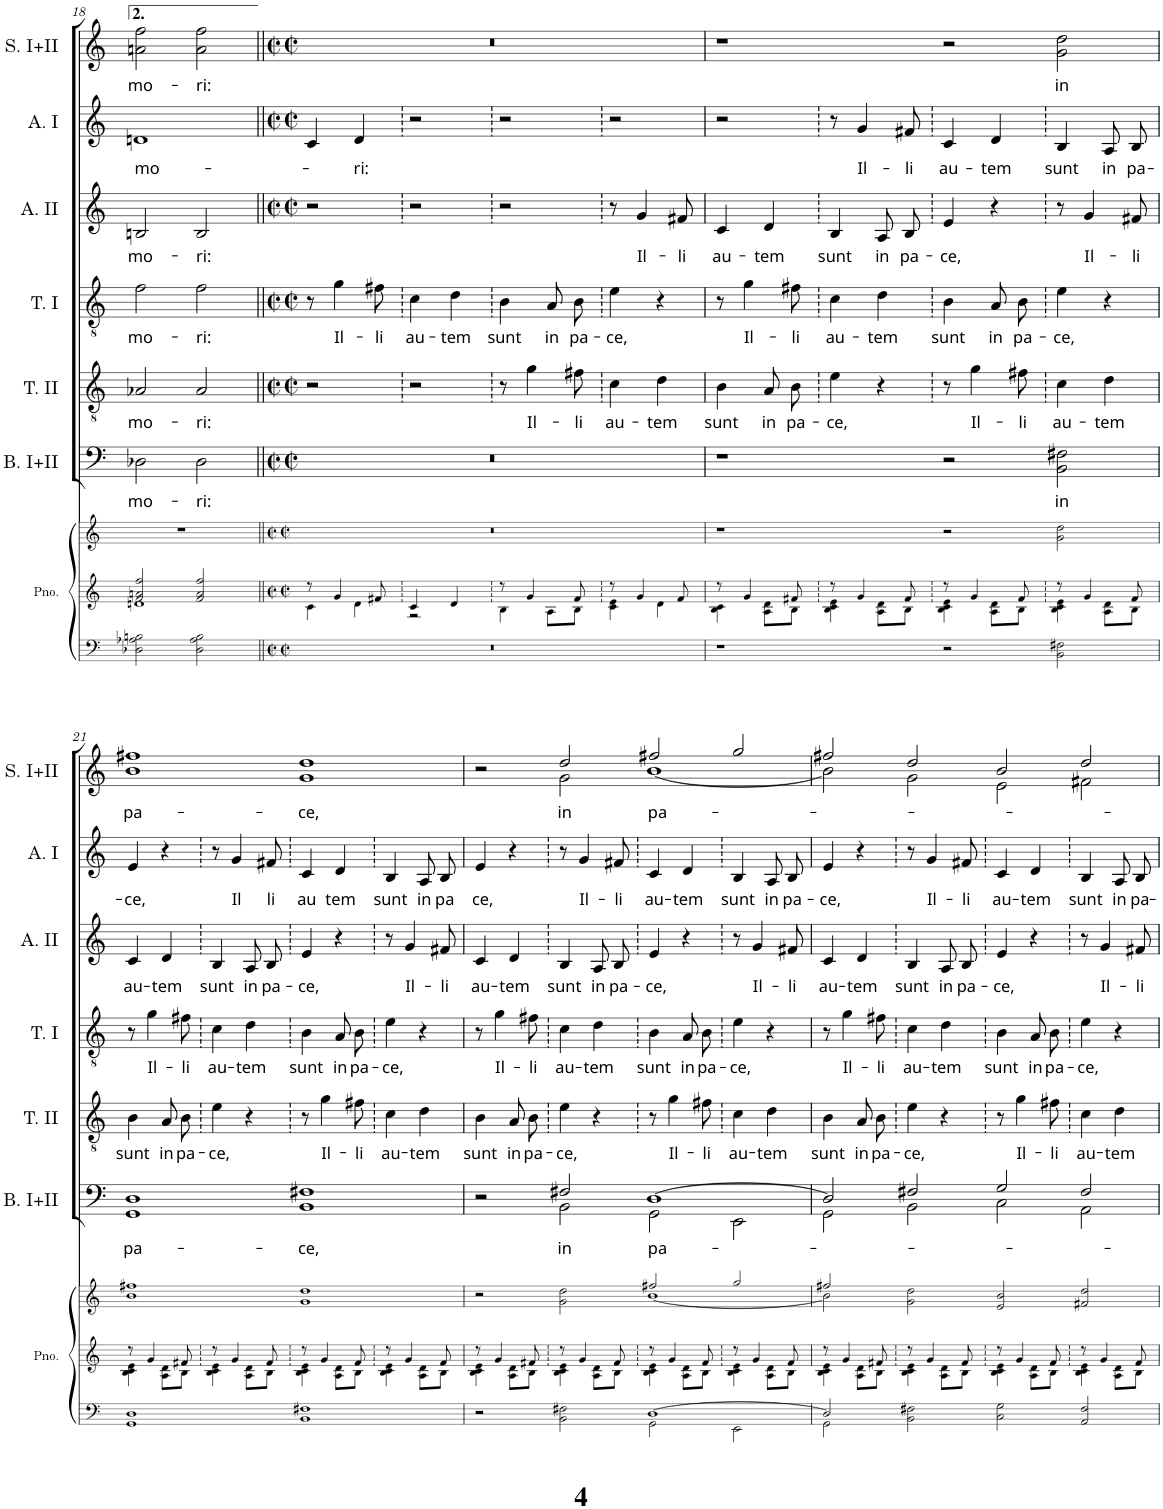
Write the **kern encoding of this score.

**kern	**kern	**kern	**kern	**text	**kern	**text	**kern	**text	**kern	**text	**kern	**text	**kern	**text	**kern	**kern
*part9	*part9	*part9	*part8	*part8	*part7	*part7	*part6	*part6	*part5	*part5	*part4	*part4	*part3	*part3	*part2	*part1
*staff11	*staff10	*staff9	*staff8	*staff8	*staff7	*staff7	*staff6	*staff6	*staff5	*staff5	*staff4	*staff4	*staff3	*staff3	*staff2	*staff1
*I"Piano	*	*	*I"Bass I+II	*	*I"Tenor II	*	*I"Tenor I	*	*I"Alto II	*	*I"Alto I	*	*I"Soprano I+II	*	*I"Soprano II	*I"Soprano I
*I'Pno.	*	*	*I'B. I+II	*	*I'T. II	*	*I'T. I	*	*I'A. II	*	*I'A. I	*	*I'S. I+II	*	*I'S. II	*I'S. I
!!LO:PB:g=z
*clefF4	*clefG2	*clefG2	*clefF4	*	*clefGv2	*	*clefGv2	*	*clefG2	*	*clefG2	*	*clefG2	*	*clefG2	*clefG2
*k[]	*k[]	*k[]	*k[]	*	*k[]	*	*k[]	*	*k[]	*	*k[]	*	*k[]	*	*k[]	*k[]
*M4/4	*M4/4	*M4/4	*M4/4	*	*M4/4	*	*M4/4	*	*M4/4	*	*M4/4	*	*M4/4	*	*M4/4	*M4/4
*met(c)	*met(c)	*met(c)	*met(c)	*	*met(c)	*	*met(c)	*	*met(c)	*	*met(c)	*	*met(c)	*	*met(c)	*met(c)
=18	=18	=18	=18	=18	=18	=18	=18	=18	=18	=18	=18	=18	=18	=18	=18	=18
*	*^	*	*	*	*	*	*	*	*	*	*	*	*	*	*	*
!	!	!	!	!	!LO:LY:b	!	!LO:LY:b	!	!LO:LY:b	!	!LO:LY:b	!	!LO:LY:b	!	!LO:LY:b	!	!
2D-X\ 2A-X\ 2Bn\	2f/ 2an/ 2ff/	1dn	1r	2D-X\	mo-	2A-X/	mo-	2f\	mo-	2Bn/	mo-	1dn	mo-	2an\ 2ff\	mo-	1r	1r
!	!	!	!	!	!LO:LY:b	!	!LO:LY:b	!	!LO:LY:b	!	!LO:LY:b	!	!	!	!LO:LY:b	!	!
2D-\ 2A-\ 2B\	2f/ 2a/ 2ff/	.	.	2D-\	-ri:	2A-/	-ri:	2f\	-ri:	2B/	-ri:	.	.	2a\ 2ff\	-ri:	.	.
=19||	=19||	=19||	=19||	=19||	=19||	=19||	=19||	=19||	=19||	=19||	=19||	=19||	=19||	=19||	=19||	=19||	=19||
*M4/2	*M4/2	*	*M4/2	*M4/2	*	*M4/2	*	*M4/2	*	*M4/2	*	*M4/2	*	*M4/2	*	*M4/2	*M4/2
*met(c|)	*met(c|)	*	*met(c|)	*met(c|)	*	*met(c|)	*	*met(c|)	*	*met(c|)	*	*met(c|)	*	*met(c|)	*	*met(c|)	*met(c|)
0r	8r	4c\	0r	0r	.	2r	.	8r	.	2r	.	4c/	.	0r	.	0r	0r
!	!	!	!	!	!	!	!	!	!LO:LY:b	!	!	!	!	!	!	!	!
.	4g/	.	.	.	.	.	.	4g\	Il-	.	.	.	.	.	.	.	.
!	!	!	!	!	!	!	!	!	!	!	!	!	!LO:LY:b	!	!	!	!
.	.	4d\	.	.	.	.	.	.	.	.	.	4d/	-ri:	.	.	.	.
!	!	!	!	!	!	!	!	!	!LO:LY:b	!	!	!	!	!	!	!	!
.	8f#X/	.	.	.	.	.	.	8f#X\	-li	.	.	.	.	.	.	.	.
!	!	!	!	!	!	!	!	!	!LO:LY:b	!	!	!	!	!	!	!	!
.	4c/	2r	.	.	.	2r	.	4c\	au-	2r	.	2r	.	.	.	.	.
!	!	!	!	!	!	!	!	!	!LO:LY:b	!	!	!	!	!	!	!	!
.	4d/	.	.	.	.	.	.	4d\	-tem	.	.	.	.	.	.	.	.
!	!	!	!	!	!	!	!	!	!LO:LY:b	!	!	!	!	!	!	!	!
.	8r	4B\	.	.	.	8r	.	4B\	sunt	2r	.	2r	.	.	.	.	.
!	!	!	!	!	!	!	!LO:LY:b	!	!	!	!	!	!	!	!	!	!
.	4g/	.	.	.	.	4g\	Il-	.	.	.	.	.	.	.	.	.	.
!	!	!	!	!	!	!	!	!	!LO:LY:b	!	!	!	!	!	!	!	!
.	.	8A\L	.	.	.	.	.	8A/L	in	.	.	.	.	.	.	.	.
!	!	!	!	!	!	!	!LO:LY:b	!	!LO:LY:b	!	!	!	!	!	!	!	!
.	8f#/	8B\J	.	.	.	8f#X\	-li	8B/J	pa-	.	.	.	.	.	.	.	.
!	!	!	!	!	!	!	!LO:LY:b	!	!LO:LY:b	!	!	!	!	!	!	!	!
.	8r	4c\ 4e\	.	.	.	4c\	au-	4e\	-ce,	8r	.	2r	.	.	.	.	.
!	!	!	!	!	!	!	!	!	!	!	!LO:LY:b	!	!	!	!	!	!
.	4g/	.	.	.	.	.	.	.	.	4g/	Il-	.	.	.	.	.	.
!	!	!	!	!	!	!	!LO:LY:b	!	!	!	!	!	!	!	!	!	!
.	.	4d\	.	.	.	4d\	-tem	4r	.	.	.	.	.	.	.	.	.
!	!	!	!	!	!	!	!	!	!	!	!LO:LY:b	!	!	!	!	!	!
.	8f#/	.	.	.	.	.	.	.	.	8f#X/	-li	.	.	.	.	.	.
=20	=20	=20	=20	=20	=20	=20	=20	=20	=20	=20	=20	=20	=20	=20	=20	=20	=20
!	!	!	!	!	!	!	!LO:LY:b	!	!	!	!LO:LY:b	!	!	!	!	!	!
1r	8r	4B\ 4c\	1r	1r	.	4B\	sunt	8r	.	4c/	au-	2r	.	1r	.	0r	0r
!	!	!	!	!	!	!	!	!	!LO:LY:b	!	!	!	!	!	!	!	!
.	4g/	.	.	.	.	.	.	4g\	Il-	.	.	.	.	.	.	.	.
!	!	!	!	!	!	!	!LO:LY:b	!	!	!	!LO:LY:b	!	!	!	!	!	!
.	.	8A\ 8d\L	.	.	.	8A/L	in	.	.	4d/	-tem	.	.	.	.	.	.
!	!	!	!	!	!	!	!LO:LY:b	!	!LO:LY:b	!	!	!	!	!	!	!	!
.	8f#X/	8B\J	.	.	.	8B/J	pa-	8f#X\	-li	.	.	.	.	.	.	.	.
!	!	!	!	!	!	!	!LO:LY:b	!	!LO:LY:b	!	!LO:LY:b	!	!	!	!	!	!
.	8r	4B\ 4c\ 4e\	.	.	.	4e\	-ce,	4c\	au-	4B/	sunt	8r	.	.	.	.	.
!	!	!	!	!	!	!	!	!	!	!	!	!	!LO:LY:b	!	!	!	!
.	4g/	.	.	.	.	.	.	.	.	.	.	4g/	Il-	.	.	.	.
!	!	!	!	!	!	!	!	!	!LO:LY:b	!	!LO:LY:b	!	!	!	!	!	!
.	.	8A\ 8d\L	.	.	.	4r	.	4d\	-tem	8A/L	in	.	.	.	.	.	.
!	!	!	!	!	!	!	!	!	!	!	!LO:LY:b	!	!LO:LY:b	!	!	!	!
.	8f#/	8B\J	.	.	.	.	.	.	.	8B/J	pa-	8f#X/	-li	.	.	.	.
!	!	!	!	!	!	!	!	!	!LO:LY:b	!	!LO:LY:b	!	!LO:LY:b	!	!	!	!
2r	8r	4B\ 4c\ 4e\	2r	2r	.	8r	.	4B\	sunt	4e/	-ce,	4c/	au-	2r	.	.	.
!	!	!	!	!	!	!	!LO:LY:b	!	!	!	!	!	!	!	!	!	!
.	4g/	.	.	.	.	4g\	Il-	.	.	.	.	.	.	.	.	.	.
!	!	!	!	!	!	!	!	!	!LO:LY:b	!	!	!	!LO:LY:b	!	!	!	!
.	.	8A\ 8d\L	.	.	.	.	.	8A/L	in	4r	.	4d/	-tem	.	.	.	.
!	!	!	!	!	!	!	!LO:LY:b	!	!LO:LY:b	!	!	!	!	!	!	!	!
.	8f#/	8B\J	.	.	.	8f#X\	-li	8B/J	pa-	.	.	.	.	.	.	.	.
!	!	!	!	!	!LO:LY:b	!	!LO:LY:b	!	!LO:LY:b	!	!	!	!LO:LY:b	!	!LO:LY:b	!	!
2BB\ 2F#X\	8r	4B\ 4c\ 4e\	2g\ 2dd\	2BB\ 2F#X\	in	4c\	au-	4e\	-ce,	8r	.	4B/	sunt	2g\ 2dd\	in	.	.
!	!	!	!	!	!	!	!	!	!	!	!LO:LY:b	!	!	!	!	!	!
.	4g/	.	.	.	.	.	.	.	.	4g/	Il-	.	.	.	.	.	.
!	!	!	!	!	!	!	!LO:LY:b	!	!	!	!	!	!LO:LY:b	!	!	!	!
.	.	8A\ 8d\L	.	.	.	4d\	-tem	4r	.	.	.	8A/L	in	.	.	.	.
!	!	!	!	!	!	!	!	!	!	!	!LO:LY:b	!	!LO:LY:b	!	!	!	!
.	8f#/	8B\J	.	.	.	.	.	.	.	8f#X/	-li	8B/J	pa-	.	.	.	.
!!LO:LB:g=z
=21	=21	=21	=21	=21	=21	=21	=21	=21	=21	=21	=21	=21	=21	=21	=21	=21	=21
!	!	!	!	!	!LO:LY:b	!	!LO:LY:b	!	!	!	!LO:LY:b	!	!LO:LY:b	!	!LO:LY:b	!	!
1GG 1D	8r	4B\ 4c\ 4e\	1b 1ff#X	1GG 1D	pa-	4B\	sunt	8r	.	4c/	au-	4e/	-ce,	1b 1ff#X	pa-	0r	0r
!	!	!	!	!	!	!	!	!	!LO:LY:b	!	!	!	!	!	!	!	!
.	4g/	.	.	.	.	.	.	4g\	Il-	.	.	.	.	.	.	.	.
!	!	!	!	!	!	!	!LO:LY:b	!	!	!	!LO:LY:b	!	!	!	!	!	!
.	.	8A\ 8d\L	.	.	.	8A/L	in	.	.	4d/	-tem	4r	.	.	.	.	.
!	!	!	!	!	!	!	!LO:LY:b	!	!LO:LY:b	!	!	!	!	!	!	!	!
.	8f#X/	8B\J	.	.	.	8B/J	pa-	8f#X\	-li	.	.	.	.	.	.	.	.
!	!	!	!	!	!	!	!LO:LY:b	!	!LO:LY:b	!	!LO:LY:b	!	!	!	!	!	!
.	8r	4B\ 4c\ 4e\	.	.	.	4e\	-ce,	4c\	au-	4B/	sunt	8r	.	.	.	.	.
!	!	!	!	!	!	!	!	!	!	!	!	!	!LO:LY:b	!	!	!	!
.	4g/	.	.	.	.	.	.	.	.	.	.	4g/	Il	.	.	.	.
!	!	!	!	!	!	!	!	!	!LO:LY:b	!	!LO:LY:b	!	!	!	!	!	!
.	.	8A\ 8d\L	.	.	.	4r	.	4d\	-tem	8A/L	in	.	.	.	.	.	.
!	!	!	!	!	!	!	!	!	!	!	!LO:LY:b	!	!LO:LY:b	!	!	!	!
.	8f#/	8B\J	.	.	.	.	.	.	.	8B/J	pa-	8f#X/	li	.	.	.	.
!	!	!	!	!	!LO:LY:b	!	!	!	!LO:LY:b	!	!LO:LY:b	!	!LO:LY:b	!	!LO:LY:b	!	!
1BB 1F#X	8r	4B\ 4c\ 4e\	1g 1dd	1BB 1F#X	-ce,	8r	.	4B\	sunt	4e/	-ce,	4c/	au	1g 1dd	-ce,	.	.
!	!	!	!	!	!	!	!LO:LY:b	!	!	!	!	!	!	!	!	!	!
.	4g/	.	.	.	.	4g\	Il-	.	.	.	.	.	.	.	.	.	.
!	!	!	!	!	!	!	!	!	!LO:LY:b	!	!	!	!LO:LY:b	!	!	!	!
.	.	8A\ 8d\L	.	.	.	.	.	8A/L	in	4r	.	4d/	tem	.	.	.	.
!	!	!	!	!	!	!	!LO:LY:b	!	!LO:LY:b	!	!	!	!	!	!	!	!
.	8f#/	8B\J	.	.	.	8f#X\	-li	8B/J	pa-	.	.	.	.	.	.	.	.
!	!	!	!	!	!	!	!LO:LY:b	!	!LO:LY:b	!	!	!	!LO:LY:b	!	!	!	!
.	8r	4B\ 4c\ 4e\	.	.	.	4c\	au-	4e\	-ce,	8r	.	4B/	sunt	.	.	.	.
!	!	!	!	!	!	!	!	!	!	!	!LO:LY:b	!	!	!	!	!	!
.	4g/	.	.	.	.	.	.	.	.	4g/	Il-	.	.	.	.	.	.
!	!	!	!	!	!	!	!LO:LY:b	!	!	!	!	!	!LO:LY:b	!	!	!	!
.	.	8A\ 8d\L	.	.	.	4d\	-tem	4r	.	.	.	8A/L	in	.	.	.	.
!	!	!	!	!	!	!	!	!	!	!	!LO:LY:b	!	!LO:LY:b	!	!	!	!
.	8f#/	8B\J	.	.	.	.	.	.	.	8f#X/	-li	8B/J	pa	.	.	.	.
=22	=22	=22	=22	=22	=22	=22	=22	=22	=22	=22	=22	=22	=22	=22	=22	=22	=22
*^	*	*	*^	*^	*	*	*	*	*	*	*	*	*	*	*	*	*
!	!	!	!	!	!	!	!	!	!	!LO:LY:b	!	!	!	!LO:LY:b	!	!LO:LY:b	!	!	!	!
*	*	*	*	*	*	*	*	*	*	*	*	*	*	*	*	*	*^	*	*	*
1ryy	2r	8r	4B\ 4c\ 4e\	2r	1ryy	2r	2ryy	.	4B\	sunt	8r	.	4c/	au-	4e/	ce,	2r	2ryy	.	0r	0r
!	!	!	!	!	!	!	!	!	!	!	!	!LO:LY:b	!	!	!	!	!	!	!	!	!
.	.	4g/	.	.	.	.	.	.	.	.	4g\	Il-	.	.	.	.	.	.	.	.	.
!	!	!	!	!	!	!	!	!	!	!LO:LY:b	!	!	!	!LO:LY:b	!	!	!	!	!	!	!
.	.	.	8A\ 8d\L	.	.	.	.	.	8A/L	in	.	.	4d/	-tem	4r	.	.	.	.	.	.
!	!	!	!	!	!	!	!	!	!	!LO:LY:b	!	!LO:LY:b	!	!	!	!	!	!	!	!	!
.	.	8f#X/	8B\J	.	.	.	.	.	8B/J	pa-	8f#X\	-li	.	.	.	.	.	.	.	.	.
!	!	!	!	!	!	!	!	!LO:LY:b	!	!LO:LY:b	!	!LO:LY:b	!	!LO:LY:b	!	!	!	!	!LO:LY:b	!	!
.	2BB\ 2F#X\	8r	4B\ 4c\ 4e\	2g\ 2dd\	.	2F#X/	2BB\	in	4e\	-ce,	4c\	au-	4B/	sunt	8r	.	2dd/	2g\	in	.	.
!	!	!	!	!	!	!	!	!	!	!	!	!	!	!	!	!LO:LY:b	!	!	!	!	!
.	.	4g/	.	.	.	.	.	.	.	.	.	.	.	.	4g/	Il-	.	.	.	.	.
!	!	!	!	!	!	!	!	!	!	!	!	!LO:LY:b	!	!LO:LY:b	!	!	!	!	!	!	!
.	.	.	8A\ 8d\L	.	.	.	.	.	4r	.	4d\	-tem	8A/L	in	.	.	.	.	.	.	.
!	!	!	!	!	!	!	!	!	!	!	!	!	!	!LO:LY:b	!	!LO:LY:b	!	!	!	!	!
.	.	8f#/	8B\J	.	.	.	.	.	.	.	.	.	8B/J	pa-	8f#X/	-li	.	.	.	.	.
!	!	!	!	!	!	!	!	!LO:LY:b	!	!	!	!LO:LY:b	!	!LO:LY:b	!	!LO:LY:b	!	!	!LO:LY:b	!	!
2GG\	[1D	8r	4B\ 4c\ 4e\	2ff#X/	[1b	[1D	2GG\	pa-	8r	.	4B\	sunt	4e/	-ce,	4c/	au-	2ff#X/	[1b	pa-	.	.
!	!	!	!	!	!	!	!	!	!	!LO:LY:b	!	!	!	!	!	!	!	!	!	!	!
.	.	4g/	.	.	.	.	.	.	4g\	Il-	.	.	.	.	.	.	.	.	.	.	.
!	!	!	!	!	!	!	!	!	!	!	!	!LO:LY:b	!	!	!	!LO:LY:b	!	!	!	!	!
.	.	.	8A\ 8d\L	.	.	.	.	.	.	.	8A/L	in	4r	.	4d/	-tem	.	.	.	.	.
!	!	!	!	!	!	!	!	!	!	!LO:LY:b	!	!LO:LY:b	!	!	!	!	!	!	!	!	!
.	.	8f#/	8B\J	.	.	.	.	.	8f#X\	-li	8B/J	pa-	.	.	.	.	.	.	.	.	.
!	!	!	!	!	!	!	!	!	!	!LO:LY:b	!	!LO:LY:b	!	!	!	!LO:LY:b	!	!	!	!	!
2EE\	.	8r	4B\ 4c\ 4e\	2gg/	.	.	2EE\	.	4c\	au-	4e\	-ce,	8r	.	4B/	sunt	2gg/	.	.	.	.
!	!	!	!	!	!	!	!	!	!	!	!	!	!	!LO:LY:b	!	!	!	!	!	!	!
.	.	4g/	.	.	.	.	.	.	.	.	.	.	4g/	Il-	.	.	.	.	.	.	.
!	!	!	!	!	!	!	!	!	!	!LO:LY:b	!	!	!	!	!	!LO:LY:b	!	!	!	!	!
.	.	.	8A\ 8d\L	.	.	.	.	.	4d\	-tem	4r	.	.	.	8A/L	in	.	.	.	.	.
!	!	!	!	!	!	!	!	!	!	!	!	!	!	!LO:LY:b	!	!LO:LY:b	!	!	!	!	!
.	.	8f#/	8B\J	.	.	.	.	.	.	.	.	.	8f#X/	-li	8B/J	pa-	.	.	.	.	.
=23	=23	=23	=23	=23	=23	=23	=23	=23	=23	=23	=23	=23	=23	=23	=23	=23	=23	=23	=23	=23	=23
!	!	!	!	!	!	!	!	!	!	!LO:LY:b	!	!	!	!LO:LY:b	!	!LO:LY:b	!	!	!	!	!
2GG\	2D/]	8r	4B\ 4c\ 4e\	2ff#X/	2b\]	2D/]	2GG\	.	4B\	sunt	8r	.	4c/	au-	4e/	-ce,	2ff#X/	2b\]	.	0r	0r
!	!	!	!	!	!	!	!	!	!	!	!	!LO:LY:b	!	!	!	!	!	!	!	!	!
.	.	4g/	.	.	.	.	.	.	.	.	4g\	Il-	.	.	.	.	.	.	.	.	.
!	!	!	!	!	!	!	!	!	!	!LO:LY:b	!	!	!	!LO:LY:b	!	!	!	!	!	!	!
.	.	.	8A\ 8d\L	.	.	.	.	.	8A/L	in	.	.	4d/	-tem	4r	.	.	.	.	.	.
!	!	!	!	!	!	!	!	!	!	!LO:LY:b	!	!LO:LY:b	!	!	!	!	!	!	!	!	!
.	.	8f#X/	8B\J	.	.	.	.	.	8B/J	pa-	8f#X\	-li	.	.	.	.	.	.	.	.	.
!	!	!	!	!	!	!	!	!	!	!LO:LY:b	!	!LO:LY:b	!	!LO:LY:b	!	!	!	!	!	!	!
1.ryy	2BB\ 2F#X\	8r	4B\ 4c\ 4e\	2g\ 2dd\	1.ryy	2F#X/	2BB\	.	4e\	-ce,	4c\	au-	4B/	sunt	8r	.	2dd/	2g\	.	.	.
!	!	!	!	!	!	!	!	!	!	!	!	!	!	!	!	!LO:LY:b	!	!	!	!	!
.	.	4g/	.	.	.	.	.	.	.	.	.	.	.	.	4g/	Il-	.	.	.	.	.
!	!	!	!	!	!	!	!	!	!	!	!	!LO:LY:b	!	!LO:LY:b	!	!	!	!	!	!	!
.	.	.	8A\ 8d\L	.	.	.	.	.	4r	.	4d\	-tem	8A/L	in	.	.	.	.	.	.	.
!	!	!	!	!	!	!	!	!	!	!	!	!	!	!LO:LY:b	!	!LO:LY:b	!	!	!	!	!
.	.	8f#/	8B\J	.	.	.	.	.	.	.	.	.	8B/J	pa-	8f#X/	-li	.	.	.	.	.
!	!	!	!	!	!	!	!	!	!	!	!	!LO:LY:b	!	!LO:LY:b	!	!LO:LY:b	!	!	!	!	!
.	2C\ 2G\	8r	4B\ 4c\ 4e\	2e/ 2b/	.	2G/	2C\	.	8r	.	4B\	sunt	4e/	-ce,	4c/	au-	2b/	2e\	.	.	.
!	!	!	!	!	!	!	!	!	!	!LO:LY:b	!	!	!	!	!	!	!	!	!	!	!
.	.	4g/	.	.	.	.	.	.	4g\	Il-	.	.	.	.	.	.	.	.	.	.	.
!	!	!	!	!	!	!	!	!	!	!	!	!LO:LY:b	!	!	!	!LO:LY:b	!	!	!	!	!
.	.	.	8A\ 8d\L	.	.	.	.	.	.	.	8A/L	in	4r	.	4d/	-tem	.	.	.	.	.
!	!	!	!	!	!	!	!	!	!	!LO:LY:b	!	!LO:LY:b	!	!	!	!	!	!	!	!	!
.	.	8f#/	8B\J	.	.	.	.	.	8f#X\	-li	8B/J	pa-	.	.	.	.	.	.	.	.	.
!	!	!	!	!	!	!	!	!	!	!LO:LY:b	!	!LO:LY:b	!	!	!	!LO:LY:b	!	!	!	!	!
.	2AA/ 2F#/	8r	4B\ 4c\ 4e\	2f#X/ 2dd/	.	2F#/	2AA\	.	4c\	au-	4e\	-ce,	8r	.	4B/	sunt	2dd/	2f#X\	.	.	.
!	!	!	!	!	!	!	!	!	!	!	!	!	!	!LO:LY:b	!	!	!	!	!	!	!
.	.	4g/	.	.	.	.	.	.	.	.	.	.	4g/	Il-	.	.	.	.	.	.	.
!	!	!	!	!	!	!	!	!	!	!LO:LY:b	!	!	!	!	!	!LO:LY:b	!	!	!	!	!
.	.	.	8A\ 8d\L	.	.	.	.	.	4d\	-tem	4r	.	.	.	8A/L	in	.	.	.	.	.
!	!	!	!	!	!	!	!	!	!	!	!	!	!	!LO:LY:b	!	!LO:LY:b	!	!	!	!	!
.	.	8f#/	8B\J	.	.	.	.	.	.	.	.	.	8f#X/	-li	8B/J	pa-	.	.	.	.	.
*v	*v	*	*	*	*	*v	*v	*	*	*	*	*	*	*	*	*	*v	*v	*	*	*
*	*v	*v	*	*	*	*	*	*	*	*	*	*	*	*	*	*	*	*
*	*	*v	*v	*	*	*	*	*	*	*	*	*	*	*	*	*	*
=	=	=	=	=	=	=	=	=	=	=	=	=	=	=	=	=
*-	*-	*-	*-	*-	*-	*-	*-	*-	*-	*-	*-	*-	*-	*-	*-	*-
